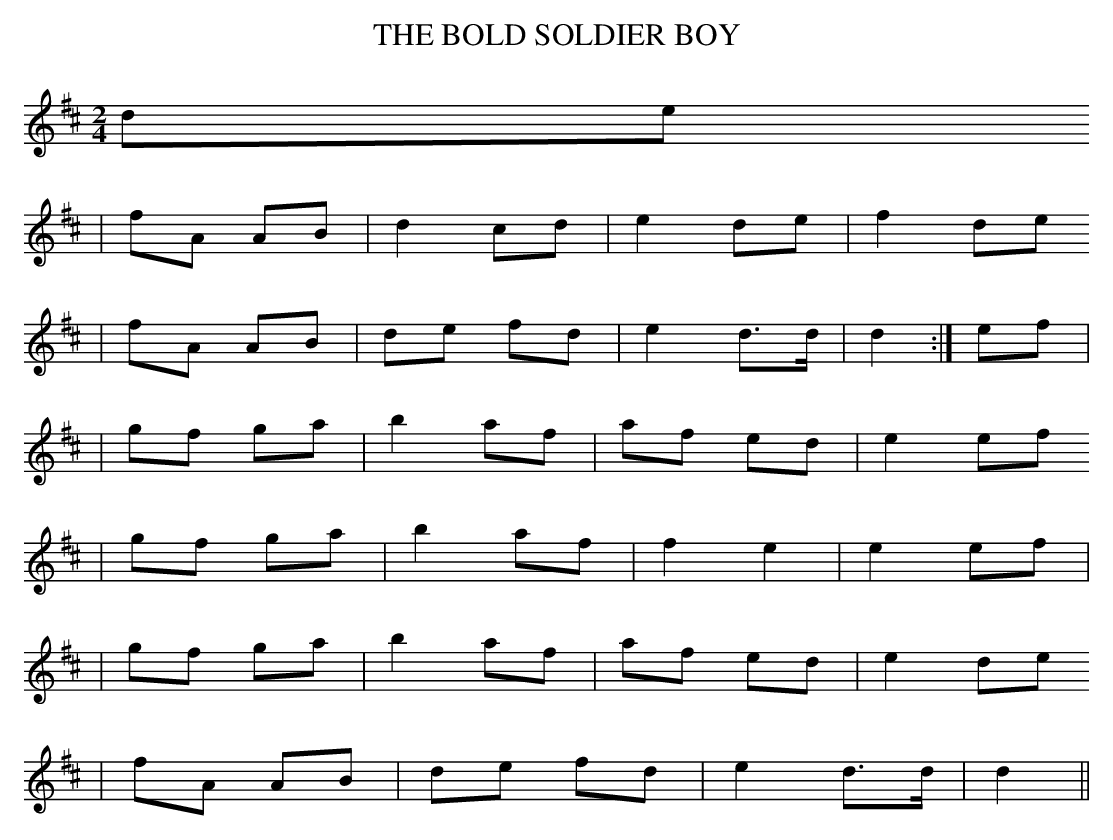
X:1
T: THE BOLD SOLDIER BOY
M: 2/4
L: 1/8
K: D
de
| fA AB | d2 cd | e2de | f2de
| fA AB | de fd | e2 d>d | d2 :| ef |
| gf ga | b2 af | af ed | e2 ef
| gf ga | b2 af | f2 e2 | e2 ef |
| gf ga | b2 af | af ed | e2 de
| fA AB | de fd | e2 d>d | d2 ||
